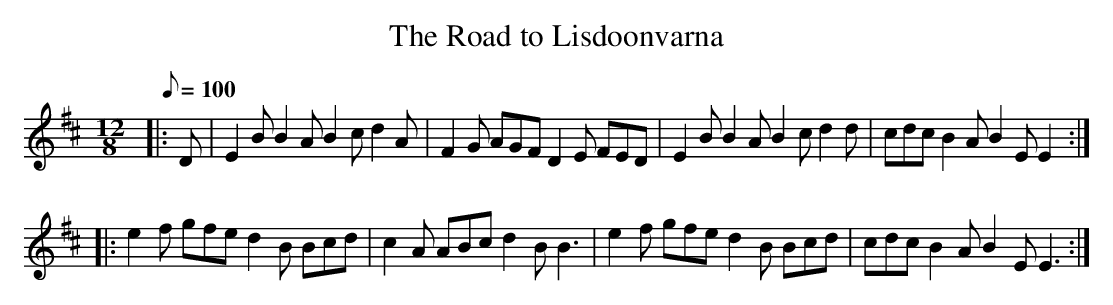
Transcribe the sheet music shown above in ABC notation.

X:1
T:The Road to Lisdoonvarna
M:12/8
L:1/8
Q:100
K:D
|:D|E2BB2AB2cd2A|F2G AGF D2E FED|E2BB2AB2cd2d|cdcB2AB2EE2::
e2f gfed2B Bcd|c2A ABcd2BB3|e2f gfed2B Bcd|cdcB2AB2EE3:|
